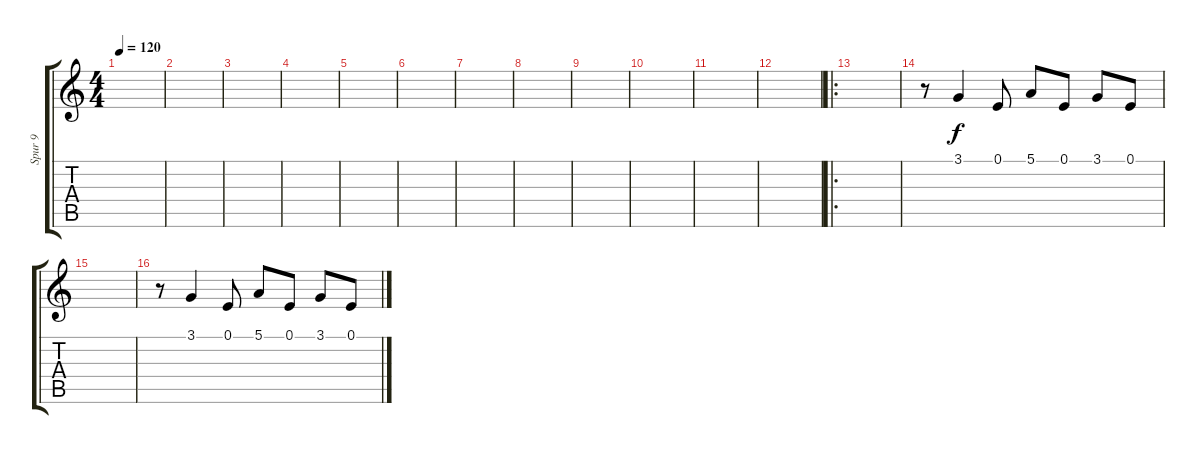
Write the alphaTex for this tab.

\track ("Spur 9" "Spur 9") {instrument choiraahs}
\staff {score tabs}
\tuning (E4 B3 G3 D3 A2 E2) {hide}
\ts (4 4)
\tempo 120
\clef g2
\ks c
|
|
|
|
|
|
|
|
|
|
|
|
\ro
|
r.8 3.1.4 0.1.8 5.1.8 0.1.8 3.1.8 0.1.8 |
|
r.8 3.1.4 0.1.8 5.1.8 0.1.8 3.1.8 0.1.8
